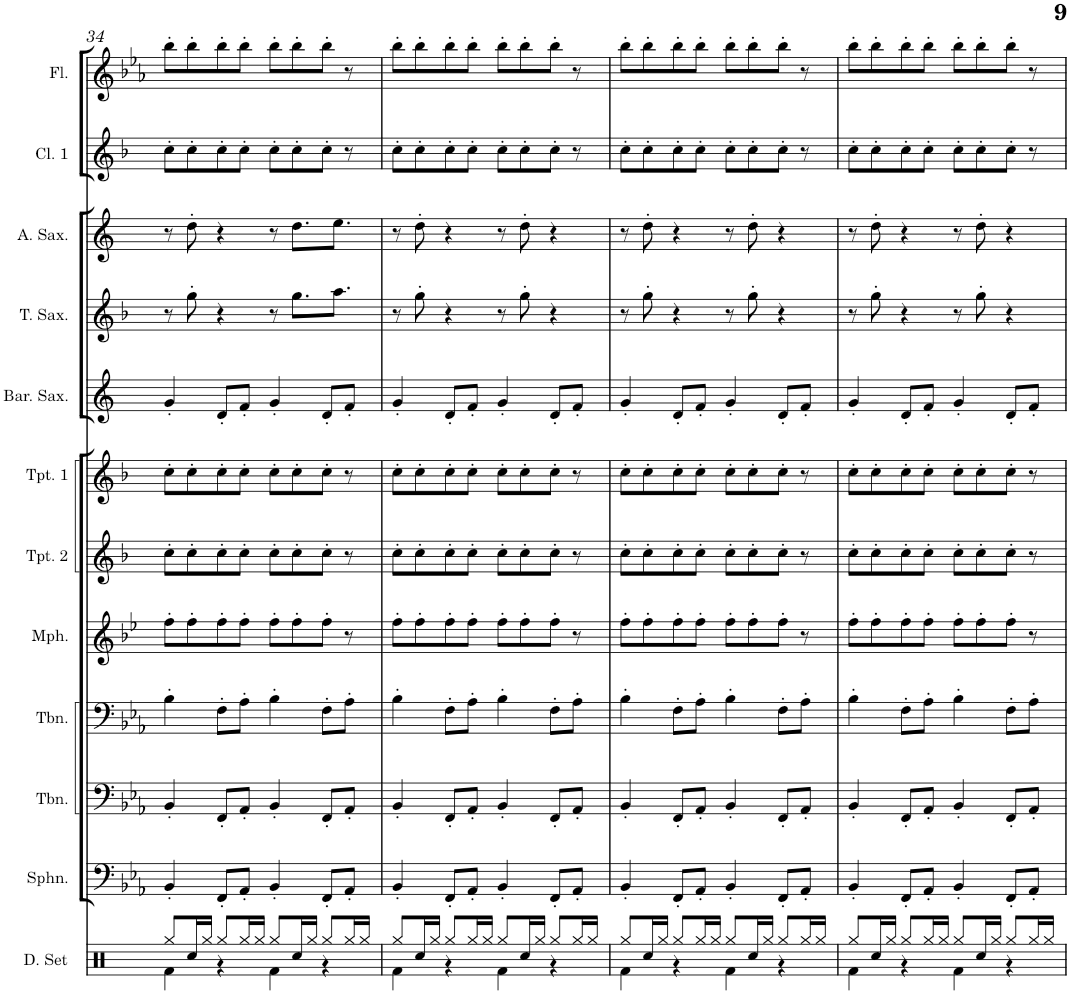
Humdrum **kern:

**kern	**kern	**kern	**kern	**kern	**kern	**kern	**kern	**kern	**kern	**kern	**kern
*part12	*part11	*part10	*part9	*part8	*part7	*part6	*part5	*part4	*part3	*part2	*part1
*staff12	*staff11	*staff10	*staff9	*staff8	*staff7	*staff6	*staff5	*staff4	*staff3	*staff2	*staff1
*I"Drumset	*I"Sousaphone	*I"Trombone	*I"Trombone	*I"Mellophone	*I"Trumpet 2	*I"Trumpet 1	*I"Baritone Sax	*I"Tenor Sax	*I"Alto Sax	*I"Clarinet 1	*I"Flute
*I'D. Set	*I'Sphn.	*I'Tbn.	*I'Tbn.	*I'Mph.	*I'Tpt. 2	*I'Tpt. 1	*I'Bar. Sax.	*I'T. Sax.	*I'A. Sax.	*I'Cl. 1	*I'Fl.
!!LO:PB:g=z
*clefX	*clefF4	*clefF4	*clefF4	*clefG2	*clefG2	*clefG2	*clefG2	*clefG2	*clefG2	*clefG2	*clefG2
*	*	*	*	*Trd4c7	*Trd1c2	*Trd1c2	*Trd12c21	*Trd8c14	*Trd5c9	*Trd1c2	*
*k[]	*k[b-e-a-]	*k[b-e-a-]	*k[b-e-a-]	*k[b-e-]	*k[b-]	*k[b-]	*k[]	*k[b-]	*k[]	*k[b-]	*k[b-e-a-]
*M4/4	*M4/4	*M4/4	*M4/4	*M4/4	*M4/4	*M4/4	*M4/4	*M4/4	*M4/4	*M4/4	*M4/4
=34	=34	=34	=34	=34	=34	=34	=34	=34	=34	=34	=34
*^	*	*	*	*	*	*	*	*	*	*	*
8Rgg/L	4Rf\	4BB-'/	4BB-'/	4B-'\	8ff'\L	8cc'\L	8cc'\L	4g'/	8r	8r	8cc'\L	8bb-'\L
16Rcc/L	.	.	.	.	8ff'\	8cc'\	8cc'\	.	8gg'\	8dd'\	8cc'\	8bb-'\
16Rgg/JJ	.	.	.	.	.	.	.	.	.	.	.	.
8Rgg/L	4r	8FF'/L	8FF'/L	8F'\L	8ff'\	8cc'\	8cc'\	8d'/L	4r	4r	8cc'\	8bb-'\
16Rgg/L	.	8AA-'/J	8AA-'/J	8A-'\J	8ff'\J	8cc'\J	8cc'\J	8f'/J	.	.	8cc'\J	8bb-'\J
16Rgg/JJ	.	.	.	.	.	.	.	.	.	.	.	.
8Rgg/L	4Rf\	4BB-'/	4BB-'/	4B-'\	8ff'\L	8cc'\L	8cc'\L	4g'/	8r	8r	8cc'\L	8bb-'\L
16Rcc/L	.	.	.	.	8ff'\	8cc'\	8cc'\	.	8.gg\L	8.dd\L	8cc'\	8bb-'\
16Rgg/JJ	.	.	.	.	.	.	.	.	.	.	.	.
8Rgg/L	4r	8FF'/L	8FF'/L	8F'\L	8ff'\J	8cc'\J	8cc'\J	8d'/L	.	.	8cc'\J	8bb-'\J
.	.	.	.	.	.	.	.	.	8.aa\J	8.ee\J	.	.
16Rgg/L	.	8AA-'/J	8AA-'/J	8A-'\J	8r	8r	8r	8f'/J	.	.	8r	8r
16Rgg/JJ	.	.	.	.	.	.	.	.	.	.	.	.
=35	=35	=35	=35	=35	=35	=35	=35	=35	=35	=35	=35	=35
8Rgg/L	4Rf\	4BB-'/	4BB-'/	4B-'\	8ff'\L	8cc'\L	8cc'\L	4g'/	8r	8r	8cc'\L	8bb-'\L
16Rcc/L	.	.	.	.	8ff'\	8cc'\	8cc'\	.	8gg'\	8dd'\	8cc'\	8bb-'\
16Rgg/JJ	.	.	.	.	.	.	.	.	.	.	.	.
8Rgg/L	4r	8FF'/L	8FF'/L	8F'\L	8ff'\	8cc'\	8cc'\	8d'/L	4r	4r	8cc'\	8bb-'\
16Rgg/L	.	8AA-'/J	8AA-'/J	8A-'\J	8ff'\J	8cc'\J	8cc'\J	8f'/J	.	.	8cc'\J	8bb-'\J
16Rgg/JJ	.	.	.	.	.	.	.	.	.	.	.	.
8Rgg/L	4Rf\	4BB-'/	4BB-'/	4B-'\	8ff'\L	8cc'\L	8cc'\L	4g'/	8r	8r	8cc'\L	8bb-'\L
16Rcc/L	.	.	.	.	8ff'\	8cc'\	8cc'\	.	8gg'\	8dd'\	8cc'\	8bb-'\
16Rgg/JJ	.	.	.	.	.	.	.	.	.	.	.	.
8Rgg/L	4r	8FF'/L	8FF'/L	8F'\L	8ff'\J	8cc'\J	8cc'\J	8d'/L	4r	4r	8cc'\J	8bb-'\J
16Rgg/L	.	8AA-'/J	8AA-'/J	8A-'\J	8r	8r	8r	8f'/J	.	.	8r	8r
16Rgg/JJ	.	.	.	.	.	.	.	.	.	.	.	.
=36	=36	=36	=36	=36	=36	=36	=36	=36	=36	=36	=36	=36
8Rgg/L	4Rf\	4BB-'/	4BB-'/	4B-'\	8ff'\L	8cc'\L	8cc'\L	4g'/	8r	8r	8cc'\L	8bb-'\L
16Rcc/L	.	.	.	.	8ff'\	8cc'\	8cc'\	.	8gg'\	8dd'\	8cc'\	8bb-'\
16Rgg/JJ	.	.	.	.	.	.	.	.	.	.	.	.
8Rgg/L	4r	8FF'/L	8FF'/L	8F'\L	8ff'\	8cc'\	8cc'\	8d'/L	4r	4r	8cc'\	8bb-'\
16Rgg/L	.	8AA-'/J	8AA-'/J	8A-'\J	8ff'\J	8cc'\J	8cc'\J	8f'/J	.	.	8cc'\J	8bb-'\J
16Rgg/JJ	.	.	.	.	.	.	.	.	.	.	.	.
8Rgg/L	4Rf\	4BB-'/	4BB-'/	4B-'\	8ff'\L	8cc'\L	8cc'\L	4g'/	8r	8r	8cc'\L	8bb-'\L
16Rcc/L	.	.	.	.	8ff'\	8cc'\	8cc'\	.	8gg'\	8dd'\	8cc'\	8bb-'\
16Rgg/JJ	.	.	.	.	.	.	.	.	.	.	.	.
8Rgg/L	4r	8FF'/L	8FF'/L	8F'\L	8ff'\J	8cc'\J	8cc'\J	8d'/L	4r	4r	8cc'\J	8bb-'\J
16Rgg/L	.	8AA-'/J	8AA-'/J	8A-'\J	8r	8r	8r	8f'/J	.	.	8r	8r
16Rgg/JJ	.	.	.	.	.	.	.	.	.	.	.	.
=37	=37	=37	=37	=37	=37	=37	=37	=37	=37	=37	=37	=37
8Rgg/L	4Rf\	4BB-'/	4BB-'/	4B-'\	8ff'\L	8cc'\L	8cc'\L	4g'/	8r	8r	8cc'\L	8bb-'\L
16Rcc/L	.	.	.	.	8ff'\	8cc'\	8cc'\	.	8gg'\	8dd'\	8cc'\	8bb-'\
16Rgg/JJ	.	.	.	.	.	.	.	.	.	.	.	.
8Rgg/L	4r	8FF'/L	8FF'/L	8F'\L	8ff'\	8cc'\	8cc'\	8d'/L	4r	4r	8cc'\	8bb-'\
16Rgg/L	.	8AA-'/J	8AA-'/J	8A-'\J	8ff'\J	8cc'\J	8cc'\J	8f'/J	.	.	8cc'\J	8bb-'\J
16Rgg/JJ	.	.	.	.	.	.	.	.	.	.	.	.
8Rgg/L	4Rf\	4BB-'/	4BB-'/	4B-'\	8ff'\L	8cc'\L	8cc'\L	4g'/	8r	8r	8cc'\L	8bb-'\L
16Rcc/L	.	.	.	.	8ff'\	8cc'\	8cc'\	.	8gg'\	8dd'\	8cc'\	8bb-'\
16Rgg/JJ	.	.	.	.	.	.	.	.	.	.	.	.
8Rgg/L	4r	8FF'/L	8FF'/L	8F'\L	8ff'\J	8cc'\J	8cc'\J	8d'/L	4r	4r	8cc'\J	8bb-'\J
16Rgg/L	.	8AA-'/J	8AA-'/J	8A-'\J	8r	8r	8r	8f'/J	.	.	8r	8r
16Rgg/JJ	.	.	.	.	.	.	.	.	.	.	.	.
*v	*v	*	*	*	*	*	*	*	*	*	*	*
=	=	=	=	=	=	=	=	=	=	=	=
*-	*-	*-	*-	*-	*-	*-	*-	*-	*-	*-	*-
